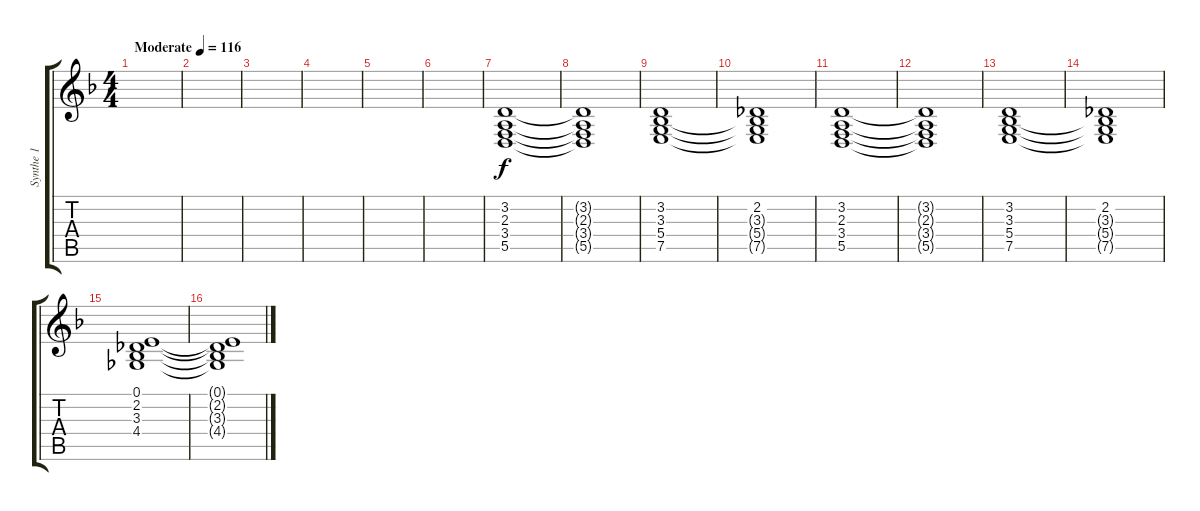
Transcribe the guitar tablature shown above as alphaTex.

\track ("Synthe 1" "Synthe 1") {instrument synthstrings1}
\staff {score tabs}
\tuning (E4 B3 G3 D3 A2 E2) {hide}
\ts (4 4)
\tempo (116 "Moderate")
\clef g2
\ks f
|
|
|
|
|
|
(3.2 2.3 3.4 5.5).1 |
(3.2{t} 2.3{t} 3.4{t} 5.5{t}).1 |
(3.2 3.3 5.4 7.5).1 |
(2.2 3.3{t} 5.4{t} 7.5{t}).1 |
(3.2 2.3 3.4 5.5).1 |
(3.2{t} 2.3{t} 3.4{t} 5.5{t}).1 |
(3.2 3.3 5.4 7.5).1 |
(2.2 3.3{t} 5.4{t} 7.5{t}).1 |
(0.1 2.2 3.3 4.4).1 |
(0.1{t} 2.2{t} 3.3{t} 4.4{t}).1
